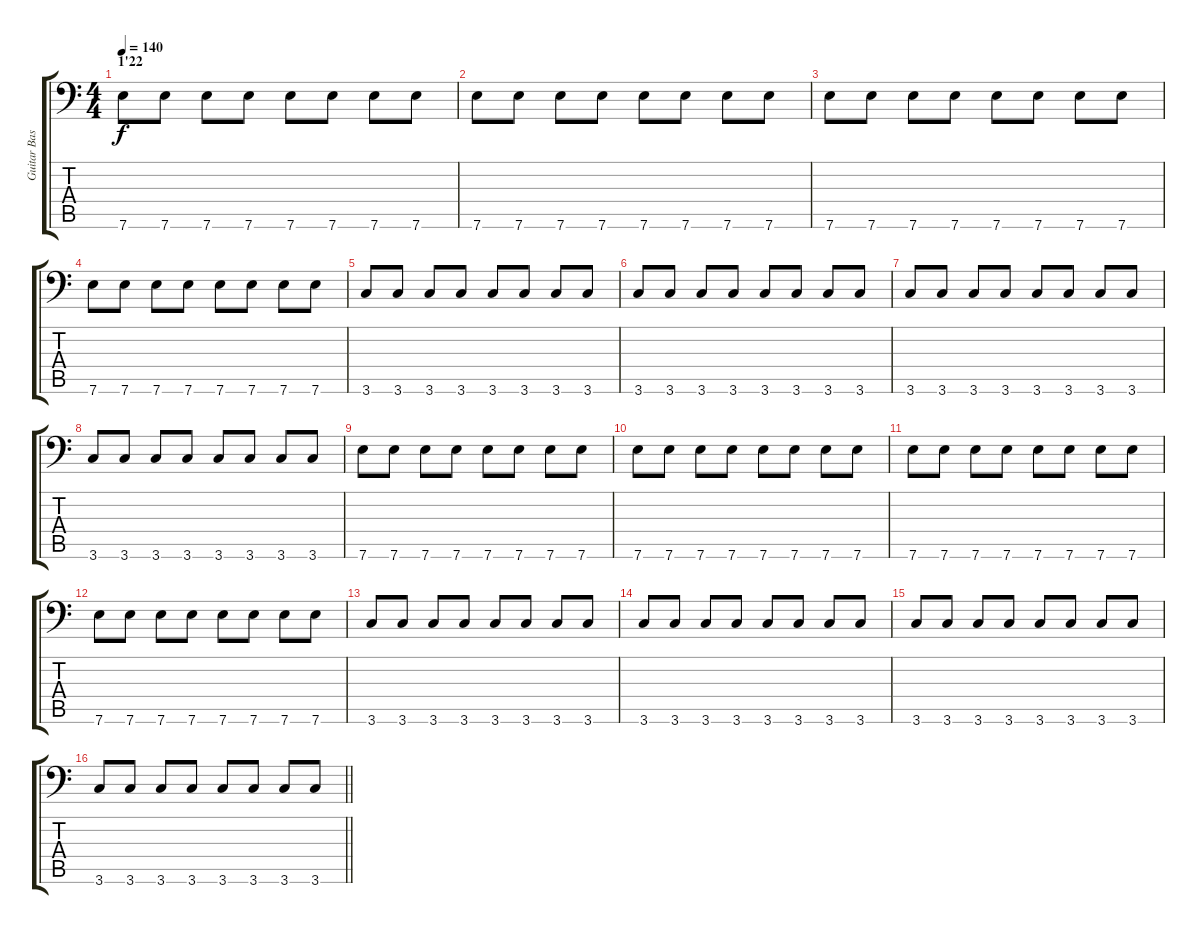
\track ("Guitar Bass" "Guitar Bas") {instrument electricbasspick}
\staff {score tabs}
\tuning (B3 Gb3 D3 A2 E2 A1) {hide}
\ts (4 4)
\section ("" "1'22")
\tempo 140
\clef f4
\ks c
7.6.8{dy f} 7.6.8 7.6.8 7.6.8 7.6.8 7.6.8 7.6.8 7.6.8 |
7.6.8 7.6.8 7.6.8 7.6.8 7.6.8 7.6.8 7.6.8 7.6.8 |
7.6.8 7.6.8 7.6.8 7.6.8 7.6.8 7.6.8 7.6.8 7.6.8 |
7.6.8 7.6.8 7.6.8 7.6.8 7.6.8 7.6.8 7.6.8 7.6.8 |
3.6.8 3.6.8 3.6.8 3.6.8 3.6.8 3.6.8 3.6.8 3.6.8 |
3.6.8 3.6.8 3.6.8 3.6.8 3.6.8 3.6.8 3.6.8 3.6.8 |
3.6.8 3.6.8 3.6.8 3.6.8 3.6.8 3.6.8 3.6.8 3.6.8 |
3.6.8 3.6.8 3.6.8 3.6.8 3.6.8 3.6.8 3.6.8 3.6.8 |
7.6.8 7.6.8 7.6.8 7.6.8 7.6.8 7.6.8 7.6.8 7.6.8 |
7.6.8 7.6.8 7.6.8 7.6.8 7.6.8 7.6.8 7.6.8 7.6.8 |
7.6.8 7.6.8 7.6.8 7.6.8 7.6.8 7.6.8 7.6.8 7.6.8 |
7.6.8 7.6.8 7.6.8 7.6.8 7.6.8 7.6.8 7.6.8 7.6.8 |
3.6.8 3.6.8 3.6.8 3.6.8 3.6.8 3.6.8 3.6.8 3.6.8 |
3.6.8 3.6.8 3.6.8 3.6.8 3.6.8 3.6.8 3.6.8 3.6.8 |
3.6.8 3.6.8 3.6.8 3.6.8 3.6.8 3.6.8 3.6.8 3.6.8 |
\barLineRight lightlight
3.6.8 3.6.8 3.6.8 3.6.8 3.6.8 3.6.8 3.6.8 3.6.8
